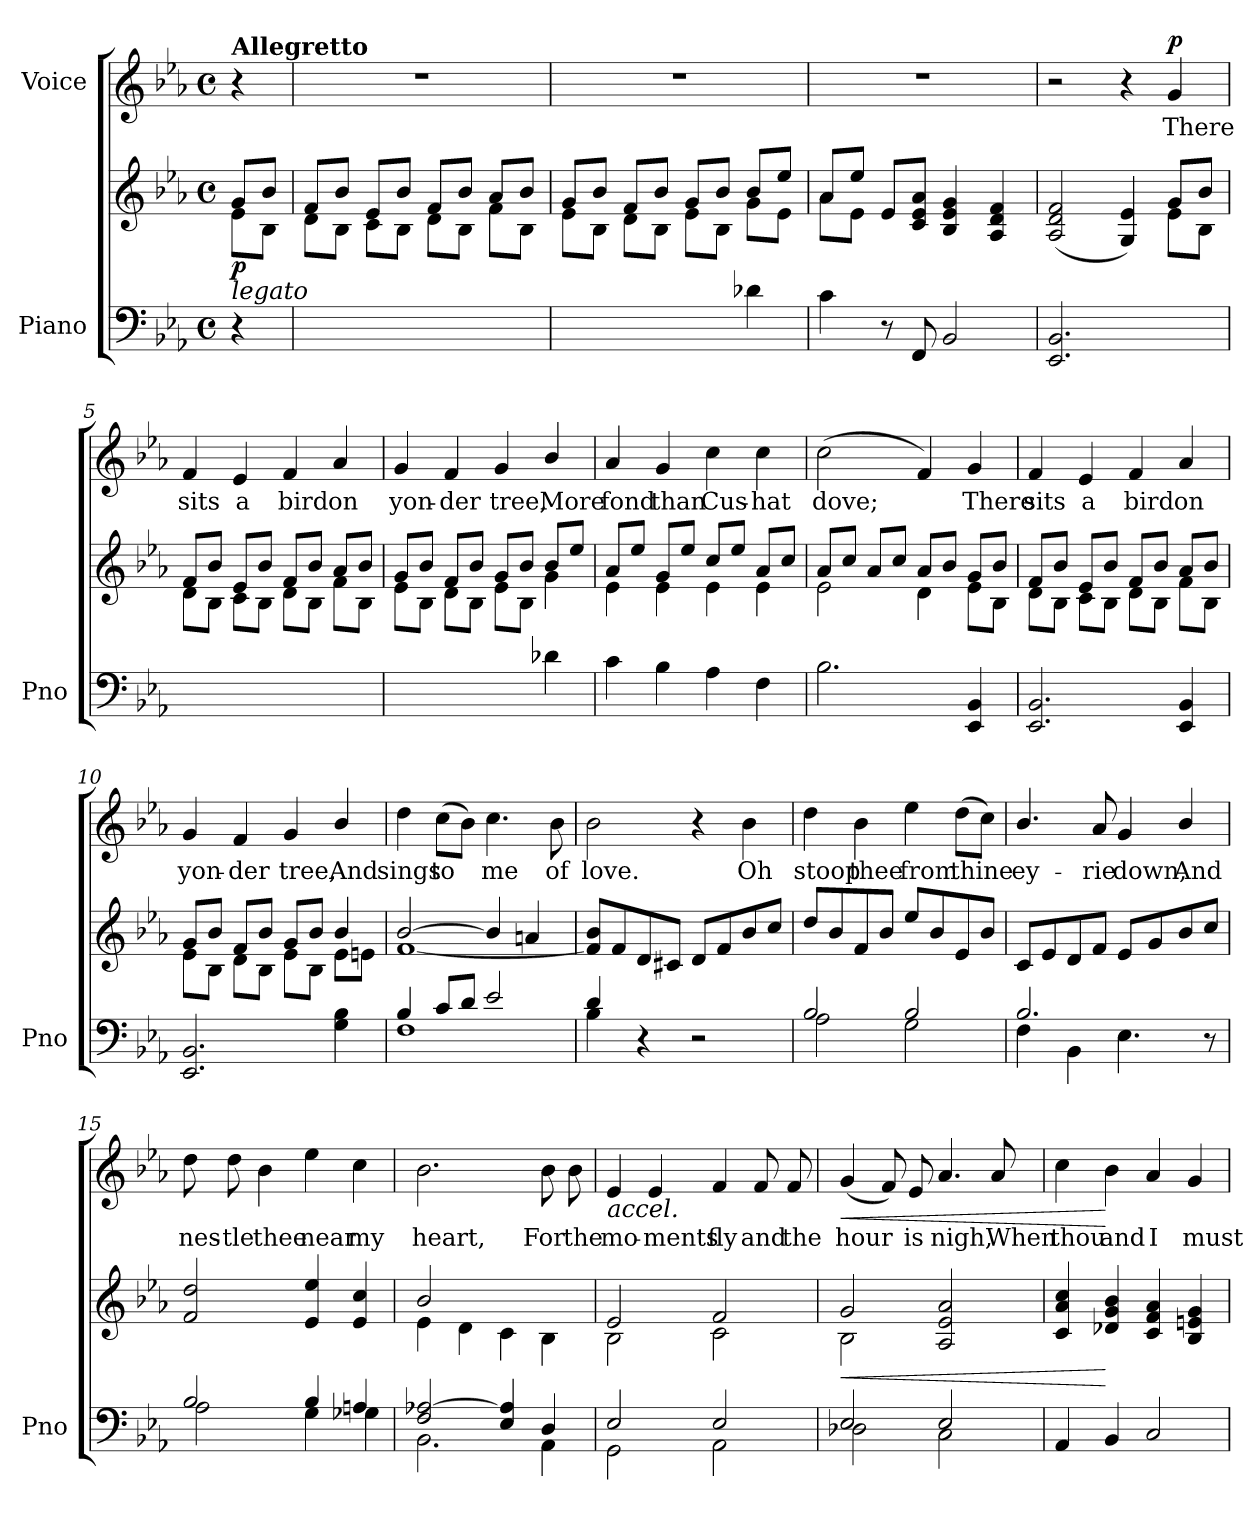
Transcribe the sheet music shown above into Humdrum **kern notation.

**kern	**kern	**dynam	**kern	**text	**dynam
*part2	*part2	*part2	*part1	*part1	*part1
*staff3	*staff2	*staff2/3	*staff1	*staff1	*staff1
*I"Piano	*	*	*I"Voice	*	*
*I'Pno	*	*	*	*	*
*clefF4	*clefG2	*	*clefG2	*	*
*k[b-e-a-]	*k[b-e-a-]	*	*k[b-e-a-]	*	*
*M4/4	*M4/4	*	*M4/4	*	*
*met(c)	*met(c)	*	*met(c)	*	*
=	=	=	=	=	=
*	*^	*	*	*	*
!	!	!	!	!LO:TX:a:B:t=Allegretto	!	!
!	!LO:TX:b:i:t=legato	!	!	!	!	!
!	!	!	!LO:DY:b	!	!	!
4r	8g/L	8e-\L	p	4r	.	.
.	8b-/J	8B-\J	.	.	.	.
=1	=1	=1	=1	=1	=1	=1
1ryy	8f/L	8d\L	.	1r	.	.
.	8b-/J	8B-\J	.	.	.	.
.	8e-/L	8c\L	.	.	.	.
.	8b-/J	8B-\J	.	.	.	.
.	8f/L	8d\L	.	.	.	.
.	8b-/J	8B-\J	.	.	.	.
.	8a-/L	8f\L	.	.	.	.
.	8b-/J	8B-\J	.	.	.	.
=2	=2	=2	=2	=2	=2	=2
2ryy	8g/L	8e-\L	.	1r	.	.
.	8b-/J	8B-\J	.	.	.	.
.	8f/L	8d\L	.	.	.	.
.	8b-/J	8B-\J	.	.	.	.
4ryy	8g/L	8e-\L	.	.	.	.
.	8b-/J	8B-\J	.	.	.	.
4d-X\	8b-/L	8g\L	.	.	.	.
.	8ee-/J	8e-\J	.	.	.	.
=3	=3	=3	=3	=3	=3	=3
4c\	8a-/L	8a-\L	.	1r	.	.
.	8ee-/J	8e-\J	.	.	.	.
8r	8e-/L	2.ryy	.	.	.	.
8FF/	8c/ 8e-/ 8a-/J	.	.	.	.	.
2BB-/	4B-/ 4e-/ 4g/	.	.	.	.	.
.	4A-/ 4d/ 4f/	.	.	.	.	.
!!LO:LB:g=z
=4	=4	=4	=4	=4	=4	=4
2.EE-/ 2.BB-/	(2A-/ 2d/ 2f/	2.ryy	.	2r	.	.
.	4G/ 4e-/)	.	.	4r	.	.
!	!	!	!	!	!LO:LY:b	!LO:DY:a
4ryy	8g/L	8e-\L	.	4g/	There	p
.	8b-/J	8B-\J	.	.	.	.
=5	=5	=5	=5	=5	=5	=5
!	!	!	!	!	!LO:LY:b	!
1ryy	8f/L	8d\L	.	4f/	sits	.
.	8b-/J	8B-\J	.	.	.	.
!	!	!	!	!	!LO:LY:b	!
.	8e-/L	8c\L	.	4e-/	a	.
.	8b-/J	8B-\J	.	.	.	.
!	!	!	!	!	!LO:LY:b	!
.	8f/L	8d\L	.	4f/	bird	.
.	8b-/J	8B-\J	.	.	.	.
!	!	!	!	!	!LO:LY:b	!
.	8a-/L	8f\L	.	4a-/	on	.
.	8b-/J	8B-\J	.	.	.	.
=6	=6	=6	=6	=6	=6	=6
!	!	!	!	!	!LO:LY:b	!
2ryy	8g/L	8e-\L	.	4g/	yon-	.
.	8b-/J	8B-\J	.	.	.	.
!	!	!	!	!	!LO:LY:b	!
.	8f/L	8d\L	.	4f/	-der	.
.	8b-/J	8B-\J	.	.	.	.
!	!	!	!	!	!LO:LY:b	!
4ryy	8g/L	8e-\L	.	4g/	tree,	.
.	8b-/J	8B-\J	.	.	.	.
!	!	!	!	!	!LO:LY:b	!
4d-X\	8b-/L	4g\	.	4b-/	More	.
.	8ee-/J	.	.	.	.	.
!!LO:LB:g=z
=7	=7	=7	=7	=7	=7	=7
!	!	!	!	!	!LO:LY:b	!
4c\	8a-/L	4e-\	.	4a-/	fond	.
.	8ee-/J	.	.	.	.	.
!	!	!	!	!	!LO:LY:b	!
4B-\	8g/L	4e-\	.	4g/	than	.
.	8ee-/J	.	.	.	.	.
!	!	!	!	!	!LO:LY:b	!
4A-\	8cc/L	4e-\	.	4cc\	Cus-	.
.	8ee-/J	.	.	.	.	.
!	!	!	!	!	!LO:LY:b	!
4F\	8a-/L	4e-\	.	4cc\	-hat	.
.	8cc/J	.	.	.	.	.
=8	=8	=8	=8	=8	=8	=8
!	!	!	!	!	!LO:LY:b	!
2.B-\	8a-/L	2e-\	.	(2cc\	dove;	.
.	8cc/J	.	.	.	.	.
.	8a-/L	.	.	.	.	.
.	8cc/J	.	.	.	.	.
.	8a-/L	4d\	.	4f/)	.	.
.	8b-/J	.	.	.	.	.
!	!	!	!	!	!LO:LY:b	!
4EE-/ 4BB-/	8g/L	8e-\L	.	4g/	There	.
.	8b-/J	8B-\J	.	.	.	.
=9	=9	=9	=9	=9	=9	=9
!	!	!	!	!	!LO:LY:b	!
2.EE-/ 2.BB-/	8f/L	8d\L	.	4f/	sits	.
.	8b-/J	8B-\J	.	.	.	.
!	!	!	!	!	!LO:LY:b	!
.	8e-/L	8c\L	.	4e-/	a	.
.	8b-/J	8B-\J	.	.	.	.
!	!	!	!	!	!LO:LY:b	!
.	8f/L	8d\L	.	4f/	bird	.
.	8b-/J	8B-\J	.	.	.	.
!	!	!	!	!	!LO:LY:b	!
4EE-/ 4BB-/	8a-/L	8f\L	.	4a-/	on	.
.	8b-/J	8B-\J	.	.	.	.
!!LO:PB:g=z
=10	=10	=10	=10	=10	=10	=10
!	!	!	!	!	!LO:LY:b	!
2.EE-/ 2.BB-/	8g/L	8e-\L	.	4g/	yon-	.
.	8b-/J	8B-\J	.	.	.	.
!	!	!	!	!	!LO:LY:b	!
.	8f/L	8d\L	.	4f/	-der	.
.	8b-/J	8B-\J	.	.	.	.
!	!	!	!	!	!LO:LY:b	!
.	8g/L	8e-\L	.	4g/	tree,	.
.	8b-/J	8B-\J	.	.	.	.
!	!	!	!	!	!LO:LY:b	!
4G\ 4B-\	4b-/	8e-\L	.	4b-/	And	.
.	.	8en\J	.	.	.	.
=11	=11	=11	=11	=11	=11	=11
*^	*	*	*	*	*	*
!	!	!	!	!	!	!LO:LY:b	!
4B-/	1F	[2b-/	[1f	.	4dd\	sings	.
!	!	!	!	!	!	!LO:LY:b	!
8c/L	.	.	.	.	(8cc\L	to	.
8d/J	.	.	.	.	8b-\J)	.	.
!	!	!	!	!	!	!LO:LY:b	!
2e-/	.	4b-/]	.	.	4.cc\	me	.
.	.	4an/	.	.	.	.	.
!	!	!	!	!	!	!LO:LY:b	!
.	.	.	.	.	8b-\	of	.
*	*	*v	*v	*	*	*	*
=12	=12	=12	=12	=12	=12	=12
!	!	!	!	!	!LO:LY:b	!
4d/	4B-\	8f/] 8b-/L	.	2b-\	love.	.
.	.	8f/	.	.	.	.
4r	4ryy	8d/	.	.	.	.
.	.	8c#X/J	.	.	.	.
2r	2ryy	8d/L	.	4r	.	.
.	.	8f/	.	.	.	.
!	!	!	!	!	!LO:LY:b	!
.	.	8b-/	.	4b-\	Oh	.
.	.	8cc/J	.	.	.	.
!!LO:LB:g=z
=13	=13	=13	=13	=13	=13	=13
!	!	!	!	!	!LO:LY:b	!
2B-/	2A-\	8dd/L	.	4dd\	stoop	.
.	.	8b-/	.	.	.	.
!	!	!	!	!	!LO:LY:b	!
.	.	8f/	.	4b-\	thee	.
.	.	8b-/J	.	.	.	.
!	!	!	!	!	!LO:LY:b	!
2B-/	2G\	8ee-/L	.	4ee-\	from	.
.	.	8b-/	.	.	.	.
!	!	!	!	!	!LO:LY:b	!
.	.	8e-/	.	(8dd\L	thine	.
.	.	8b-/J	.	8cc\J)	.	.
=14	=14	=14	=14	=14	=14	=14
!	!	!	!	!	!LO:LY:b	!
2.B-/	4F\	8c/L	.	4.b-/	ey-	.
.	.	8e-/	.	.	.	.
.	4BB-\	8d/	.	.	.	.
!	!	!	!	!	!LO:LY:b	!
.	.	8f/J	.	8a-/	-rie	.
!	!	!	!	!	!LO:LY:b	!
.	4.E-\	8e-/L	.	4g/	down,	.
.	.	8g/	.	.	.	.
!	!	!	!	!	!LO:LY:b	!
4ryy	.	8b-/	.	4b-/	And	.
.	8r	8cc/J	.	.	.	.
=15	=15	=15	=15	=15	=15	=15
!	!	!	!	!	!LO:LY:b	!
2B-/	2A-\	2f/ 2dd/	.	8dd\	nes-	.
!	!	!	!	!	!LO:LY:b	!
.	.	.	.	8dd\	-tle	.
!	!	!	!	!	!LO:LY:b	!
.	.	.	.	4b-\	thee	.
!	!	!	!	!	!LO:LY:b	!
4B-/	4G\	4e-/ 4ee-/	.	4ee-\	near	.
!	!	!	!	!	!LO:LY:b	!
4An/	4G-X\	4e-/ 4cc/	.	4cc\	my	.
=16	=16	=16	=16	=16	=16	=16
*	*	*^	*	*	*	*
!	!	!	!	!	!	!LO:LY:b	!
2F/ [2A-X/	2.BB-\	2b-/	4e-\	.	2.b-\	heart,	.
.	.	.	4d\	.	.	.	.
4E-/ 4A-/]	.	2ryy	4c\	.	.	.	.
!	!	!	!	!	!	!LO:LY:b	!
4D/	4AA-\	.	4B-\	.	8b-\	For	.
!	!	!	!	!	!	!LO:LY:b	!
.	.	.	.	.	8b-\	the	.
!!LO:LB:g=z
=17	=17	=17	=17	=17	=17	=17	=17
!	!	!	!	!	!LO:TX:b:i:t=accel.	!	!
!	!	!	!	!	!	!LO:LY:b	!
2E-/	2GG\	2e-/	2B-\	.	4e-/	mo-	.
!	!	!	!	!	!	!LO:LY:b	!
.	.	.	.	.	4e-/	-ments	.
!	!	!	!	!	!	!LO:LY:b	!
2E-/	2AA-\	2f/	2c\	.	4f/	fly	.
!	!	!	!	!	!	!LO:LY:b	!
.	.	.	.	.	8f/	and	.
!	!	!	!	!	!	!LO:LY:b	!
.	.	.	.	.	8f/	the	.
=18	=18	=18	=18	=18	=18	=18	=18
!	!	!	!	!LO:HP:b	!	!LO:LY:b	!LO:HP:b
2E-/	2D-X\	2g/	2B-\	<	(4g/	hour	<
.	.	.	.	.	8f/)	.	.
!	!	!	!	!	!	!LO:LY:b	!
.	.	.	.	.	8e-/	is	.
!	!	!	!	!	!	!LO:LY:b	!
2E-/	2C\	2A-/ 2e-/ 2a-/	2ryy	.	4.a-/	nigh,	.
!	!	!	!	!	!	!LO:LY:b	!
.	.	.	.	.	8a-/	When	.
*v	*v	*	*	*	*	*	*
*	*v	*v	*	*	*	*
=19	=19	=19	=19	=19	=19
!	!	!	!	!LO:LY:b	!
4AA-/	4c/ 4a-/ 4cc/	.	4cc\	thou	.
!	!	!	!	!LO:LY:b	!
4BB-/	4d-X/ 4g/ 4b-/	[	4b-\	and	[
!	!	!	!	!LO:LY:b	!
2C/	4c/ 4f/ 4a-/	.	4a-/	I	.
!	!	!	!	!LO:LY:b	!
.	4B-/ 4en/ 4g/	.	4g/	must	.
=	=	=	=	=	=
*-	*-	*-	*-	*-	*-
